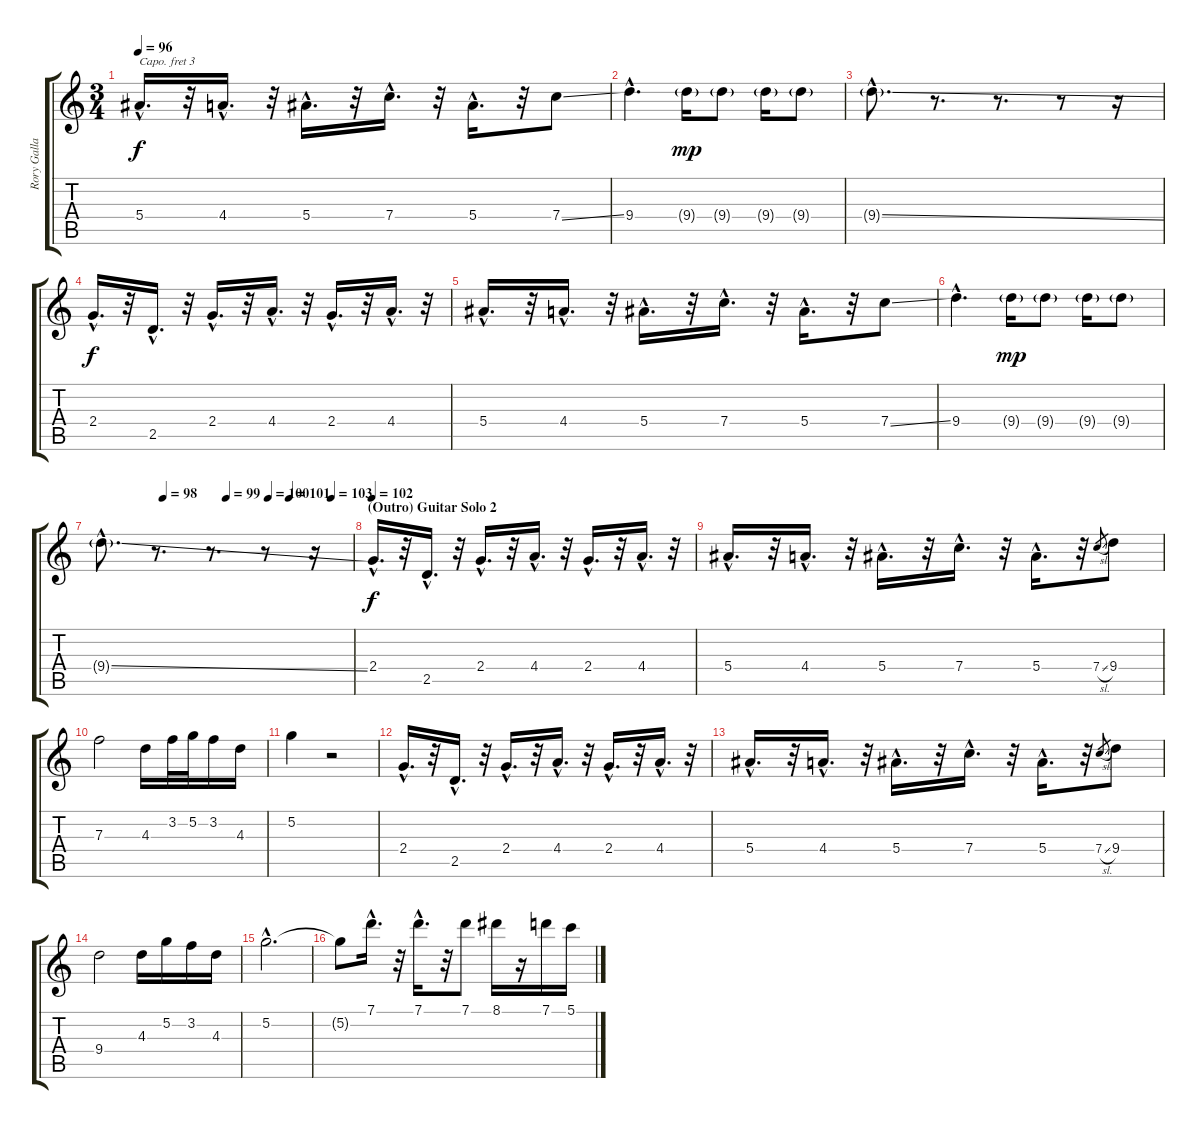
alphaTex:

\track ("Rory Gallagher Solo" "Rory Galla") {instrument acousticguitarnylon}
\staff {score tabs}
\capo 3
\tuning (E4 B3 G3 D3 A2 E2) {hide}
\ts (3 4)
\tempo 96
\clef g2
\ks c
5.4{hac}.16{d dy f} r.32 4.4{hac}.16{d} r.32 5.4{hac}.16{d} r.32 7.4{hac}.16{d} r.32 5.4{hac}.16{d} r.32 7.4{ss}.8 |
9.4{hac}.4{d} 9.4{g}.16{dy mp} 9.4{g}.8 9.4{g}.16 9.4{g}.8 |
9.4{ss g hac}.8{d} r.8{d} r.8{d} r.8 r.16 |
2.4{hac}.16{d dy f volume 15} r.32 2.5{hac}.16{d} r.32 2.4{hac}.16{d} r.32 4.4{hac}.16{d} r.32 2.4{hac}.16{d} r.32 4.4{hac}.16{d} r.32 |
5.4{hac}.16{d} r.32 4.4{hac}.16{d} r.32 5.4{hac}.16{d} r.32 7.4{hac}.16{d} r.32 5.4{hac}.16{d} r.32 7.4{ss}.8 |
9.4{hac}.4{d} 9.4{g}.16{dy mp} 9.4{g}.8 9.4{g}.16 9.4{g}.8 |
\tempo (98 0.25)
\tempo (99 0.5)
\tempo (100 0.6666666666666666)
\tempo (101 0.75)
\tempo (103 0.9166666666666666)
9.4{ss g hac}.8{d} r.8{d} r.8{d} r.8 r.16 |
\section ("" "(Outro) Guitar Solo 2")
\tempo 102
2.4{hac}.16{d dy f volume 15} r.32 2.5{hac}.16{d} r.32 2.4{hac}.16{d} r.32 4.4{hac}.16{d} r.32 2.4{hac}.16{d} r.32 4.4{hac}.16{d} r.32 |
5.4{hac}.16{d} r.32 4.4{hac}.16{d} r.32 5.4{hac}.16{d} r.32 7.4{hac}.16{d} r.32 5.4{hac}.16{d} r.32 7.4{sl}.8{gr} 9.4.8 |
7.3.2 4.3.16 3.2.32 5.2.32 3.2.16 4.3.16 |
5.2.4 r.2 |
2.4{hac}.16{d volume 15} r.32 2.5{hac}.16{d} r.32 2.4{hac}.16{d} r.32 4.4{hac}.16{d} r.32 2.4{hac}.16{d} r.32 4.4{hac}.16{d} r.32 |
5.4{hac}.16{d} r.32 4.4{hac}.16{d} r.32 5.4{hac}.16{d} r.32 7.4{hac}.16{d} r.32 5.4{hac}.16{d} r.32 7.4{sl}.8{gr} 9.4.8 |
9.4.2 4.3.16 5.2.16 3.2.16 4.3.16 |
5.2{hac}.2{d} |
5.2{t}.8 7.1{hac}.16{d} r.32 7.1{hac}.16{d} r.32 7.1.8 8.1.16 r.16 7.1.16 5.1.16
